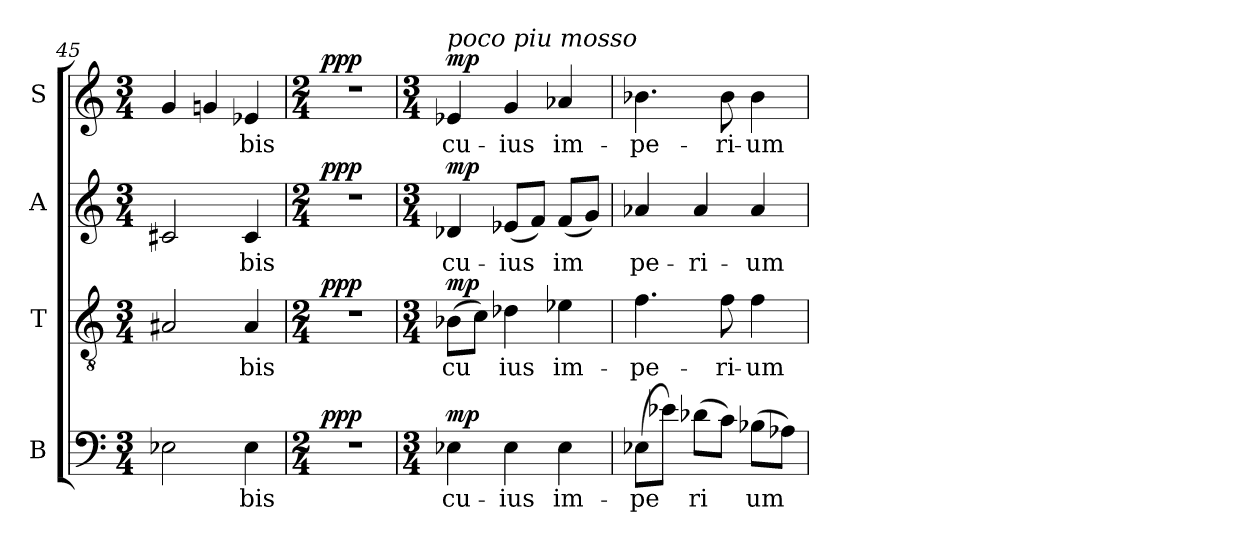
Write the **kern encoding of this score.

**kern	**text	**dynam	**kern	**text	**dynam	**kern	**text	**dynam	**kern	**text	**dynam
*part4	*part4	*part4	*part3	*part3	*part3	*part2	*part2	*part2	*part1	*part1	*part1
*staff4	*staff4	*staff4	*staff3	*staff3	*staff3	*staff2	*staff2	*staff2	*staff1	*staff1	*staff1
*I"B	*	*	*I"T	*	*	*I"A	*	*	*I"S	*	*
*I'B	*	*	*I'T	*	*	*I'A	*	*	*I'S	*	*
*clefF4	*	*	*clefGv2	*	*	*clefG2	*	*	*clefG2	*	*
*k[]	*	*	*k[]	*	*	*k[]	*	*	*k[]	*	*
*C:	*	*	*C:	*	*	*C:	*	*	*C:	*	*
*M3/4	*	*	*M3/4	*	*	*M3/4	*	*	*M3/4	*	*
=45	=45	=45	=45	=45	=45	=45	=45	=45	=45	=45	=45
!	!LO:LY:b:cj	!	!	!LO:LY:b:cj	!	!	!LO:LY:b:cj	!	!	!LO:LY:b:cj	!
2E-X\	--	.	2A#X/	--	.	2c#X/	--	.	4g/	--	.
!	!	!	!	!	!	!	!	!	!	!LO:LY:b:cj	!
.	.	.	.	.	.	.	.	.	4gn/	--	.
!	!LO:LY:b:cj	!	!	!LO:LY:b:cj	!	!	!LO:LY:b:cj	!	!	!LO:LY:b:cj	!
4E-\	-bis	.	4A#/	-bis	.	4c#/	-bis	.	4e-X/	-bis	.
=46	=46	=46	=46	=46	=46	=46	=46	=46	=46	=46	=46
*M2/4	*	*	*M2/4	*	*	*M2/4	*	*	*M2/4	*	*
!	!	!LO:DY:b	!	!	!LO:DY:b	!	!	!LO:DY:b	!	!	!LO:DY:b
2r	.	ppp	2r	.	ppp	2r	.	ppp	2r	.	ppp
=47	=47	=47	=47	=47	=47	=47	=47	=47	=47	=47	=47
*M3/4	*	*	*M3/4	*	*	*M3/4	*	*	*M3/4	*	*
!	!	!	!	!	!	!	!	!	!LO:TX:a:i:t=poco piu mosso	!	!
!	!LO:LY:b:cj	!LO:DY:b	!	!LO:LY:b:cj	!LO:DY:b	!	!LO:LY:b:cj	!LO:DY:b	!	!LO:LY:b:cj	!LO:DY:b
4E-X\	cu-	mp	(>8B-X\L	cu-	mp	4d-X/	cu-	mp	4e-X/	cu-	mp
!	!	!	!	!LO:LY:b:cj	!	!	!	!	!	!	!
.	.	.	8c\J)	--	.	.	.	.	.	.	.
!	!LO:LY:b:cj	!	!	!LO:LY:b:cj	!	!	!LO:LY:b:cj	!	!	!LO:LY:b:cj	!
4E-\	-ius	.	4d-X\	-ius	.	(<8e-X/L	-ius	.	4g/	-ius	.
!	!	!	!	!	!	!	!LO:LY:b:cj	!	!	!	!
.	.	.	.	.	.	8f/J)	.	.	.	.	.
!	!LO:LY:b:cj	!	!	!LO:LY:b:cj	!	!	!LO:LY:b:cj	!	!	!LO:LY:b:cj	!
4E-\	im-	.	4e-X\	im-	.	(<8f/L	im-	.	4a-X/	im-	.
!	!	!	!	!	!	!	!LO:LY:b:cj	!	!	!	!
.	.	.	.	.	.	8g/J)	--	.	.	.	.
=48	=48	=48	=48	=48	=48	=48	=48	=48	=48	=48	=48
!	!LO:LY:b:cj	!	!	!LO:LY:b:cj	!	!	!LO:LY:b:cj	!	!	!LO:LY:b:cj	!
(>8E-X\L	-pe-	.	4.f\	-pe-	.	4a-X/	-pe-	.	4.b-X\	-pe-	.
!	!LO:LY:b:cj	!	!	!	!	!	!	!	!	!	!
8e-X\J)	--	.	.	.	.	.	.	.	.	.	.
!	!LO:LY:b:cj	!	!	!	!	!	!LO:LY:b:cj	!	!	!	!
(>8d-X\L	-ri-	.	.	.	.	4a-/	-ri-	.	.	.	.
!	!LO:LY:b:cj	!	!	!LO:LY:b:cj	!	!	!	!	!	!LO:LY:b:cj	!
8c\J)	--	.	8f\	-ri-	.	.	.	.	8b-\	-ri-	.
!	!LO:LY:b:cj	!	!	!LO:LY:b:cj	!	!	!LO:LY:b:cj	!	!	!LO:LY:b:cj	!
(>8B-X\L	-um	.	4f\	-um	.	4a-/	-um	.	4b-\	-um	.
!	!LO:LY:b:cj	!	!	!	!	!	!	!	!	!	!
8A-X\J)	.	.	.	.	.	.	.	.	.	.	.
=	=	=	=	=	=	=	=	=	=	=	=
*-	*-	*-	*-	*-	*-	*-	*-	*-	*-	*-	*-
